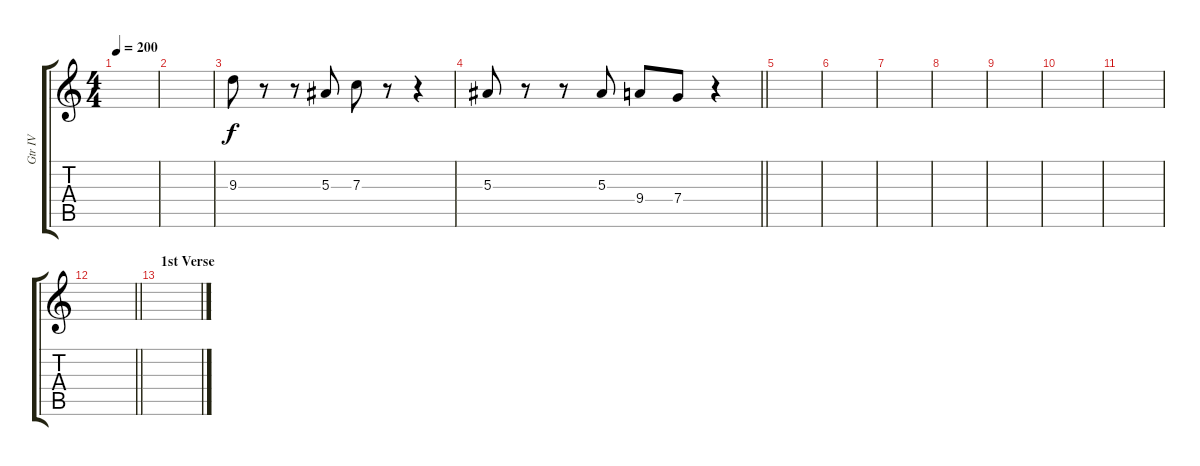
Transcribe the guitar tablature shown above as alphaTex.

\track ("Gtr IV" "Gtr IV") {instrument distortionguitar}
\staff {score tabs}
\tuning (D4 A3 F3 C3 G2 D2) {hide}
\ts (4 4)
\tempo 200
\clef g2
\ks c
|
|
9.3.8 r.8 r.8 5.3.8 7.3.8 r.8 r.4 |
\barLineRight lightlight
5.3.8 r.8 r.8 5.3.8 9.4.8 7.4.8 r.4 |
|
|
|
|
|
|
|
\barLineRight lightlight
|
\section ("" "1st Verse")
